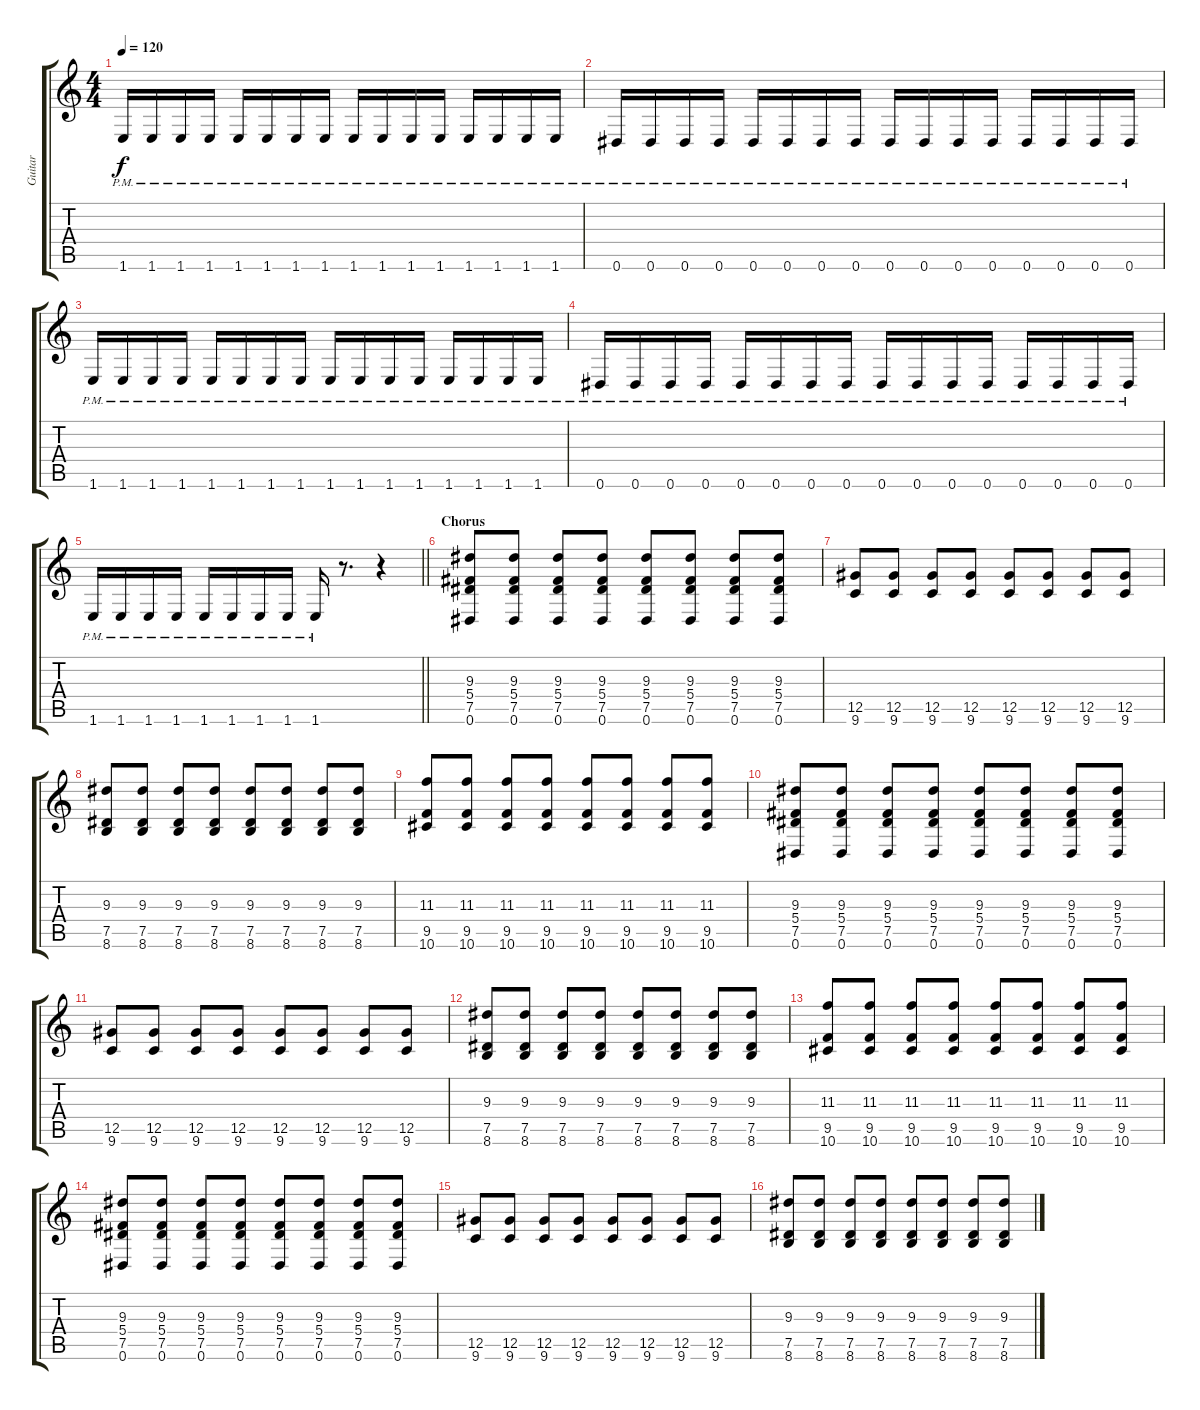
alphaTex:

\track ("Guitar" "Guitar") {instrument distortionguitar}
\staff {score tabs}
\tuning (Eb4 Bb3 Gb3 Db3 Ab2 Eb2) {hide}
\ts (4 4)
\tempo 120
\clef g2
\ks c
1.6{pm}.16{dy f} 1.6{pm}.16 1.6{pm}.16 1.6{pm}.16 1.6{pm}.16 1.6{pm}.16 1.6{pm}.16 1.6{pm}.16 1.6{pm}.16 1.6{pm}.16 1.6{pm}.16 1.6{pm}.16 1.6{pm}.16 1.6{pm}.16 1.6{pm}.16 1.6{pm}.16 |
0.6{pm}.16 0.6{pm}.16 0.6{pm}.16 0.6{pm}.16 0.6{pm}.16 0.6{pm}.16 0.6{pm}.16 0.6{pm}.16 0.6{pm}.16 0.6{pm}.16 0.6{pm}.16 0.6{pm}.16 0.6{pm}.16 0.6{pm}.16 0.6{pm}.16 0.6{pm}.16 |
1.6{pm}.16 1.6{pm}.16 1.6{pm}.16 1.6{pm}.16 1.6{pm}.16 1.6{pm}.16 1.6{pm}.16 1.6{pm}.16 1.6{pm}.16 1.6{pm}.16 1.6{pm}.16 1.6{pm}.16 1.6{pm}.16 1.6{pm}.16 1.6{pm}.16 1.6{pm}.16 |
0.6{pm}.16 0.6{pm}.16 0.6{pm}.16 0.6{pm}.16 0.6{pm}.16 0.6{pm}.16 0.6{pm}.16 0.6{pm}.16 0.6{pm}.16 0.6{pm}.16 0.6{pm}.16 0.6{pm}.16 0.6{pm}.16 0.6{pm}.16 0.6{pm}.16 0.6{pm}.16 |
\barLineRight lightlight
1.6{pm}.16 1.6{pm}.16 1.6{pm}.16 1.6{pm}.16 1.6{pm}.16 1.6{pm}.16 1.6{pm}.16 1.6{pm}.16 1.6{pm}.16 r.8{d} r.4 |
\section ("" "Chorus")
(9.3 5.4 7.5 0.6).8{volume 10} (9.3 5.4 7.5 0.6).8 (9.3 5.4 7.5 0.6).8 (9.3 5.4 7.5 0.6).8 (9.3 5.4 7.5 0.6).8 (9.3 5.4 7.5 0.6).8 (9.3 5.4 7.5 0.6).8 (9.3 5.4 7.5 0.6).8 |
(12.5 9.6).8 (12.5 9.6).8 (12.5 9.6).8 (12.5 9.6).8 (12.5 9.6).8 (12.5 9.6).8 (12.5 9.6).8 (12.5 9.6).8 |
(9.3 7.5 8.6).8 (9.3 7.5 8.6).8 (9.3 7.5 8.6).8 (9.3 7.5 8.6).8 (9.3 7.5 8.6).8 (9.3 7.5 8.6).8 (9.3 7.5 8.6).8 (9.3 7.5 8.6).8 |
(11.3 9.5 10.6).8 (11.3 9.5 10.6).8 (11.3 9.5 10.6).8 (11.3 9.5 10.6).8 (11.3 9.5 10.6).8 (11.3 9.5 10.6).8 (11.3 9.5 10.6).8 (11.3 9.5 10.6).8 |
(9.3 5.4 7.5 0.6).8 (9.3 5.4 7.5 0.6).8 (9.3 5.4 7.5 0.6).8 (9.3 5.4 7.5 0.6).8 (9.3 5.4 7.5 0.6).8 (9.3 5.4 7.5 0.6).8 (9.3 5.4 7.5 0.6).8 (9.3 5.4 7.5 0.6).8 |
(12.5 9.6).8 (12.5 9.6).8 (12.5 9.6).8 (12.5 9.6).8 (12.5 9.6).8 (12.5 9.6).8 (12.5 9.6).8 (12.5 9.6).8 |
(9.3 7.5 8.6).8 (9.3 7.5 8.6).8 (9.3 7.5 8.6).8 (9.3 7.5 8.6).8 (9.3 7.5 8.6).8 (9.3 7.5 8.6).8 (9.3 7.5 8.6).8 (9.3 7.5 8.6).8 |
(11.3 9.5 10.6).8 (11.3 9.5 10.6).8 (11.3 9.5 10.6).8 (11.3 9.5 10.6).8 (11.3 9.5 10.6).8 (11.3 9.5 10.6).8 (11.3 9.5 10.6).8 (11.3 9.5 10.6).8 |
(9.3 5.4 7.5 0.6).8 (9.3 5.4 7.5 0.6).8 (9.3 5.4 7.5 0.6).8 (9.3 5.4 7.5 0.6).8 (9.3 5.4 7.5 0.6).8 (9.3 5.4 7.5 0.6).8 (9.3 5.4 7.5 0.6).8 (9.3 5.4 7.5 0.6).8 |
(12.5 9.6).8 (12.5 9.6).8 (12.5 9.6).8 (12.5 9.6).8 (12.5 9.6).8 (12.5 9.6).8 (12.5 9.6).8 (12.5 9.6).8 |
(9.3 7.5 8.6).8 (9.3 7.5 8.6).8 (9.3 7.5 8.6).8 (9.3 7.5 8.6).8 (9.3 7.5 8.6).8 (9.3 7.5 8.6).8 (9.3 7.5 8.6).8 (9.3 7.5 8.6).8
